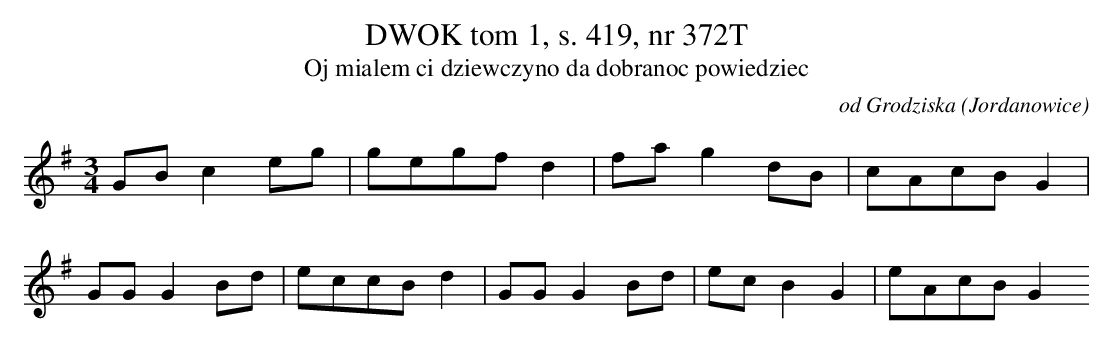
X:1
T: DWOK tom 1, s. 419, nr 372T
T: Oj mialem ci dziewczyno da dobranoc powiedziec
O: od Grodziska (Jordanowice)
M: 3/4
L: 1/8
K: G
GBc2eg | gegfd2 | fag2dB | cAcBG2 |
GGG2Bd | eccBd2 | GGG2Bd | ecB2G2 | eAcBG2
